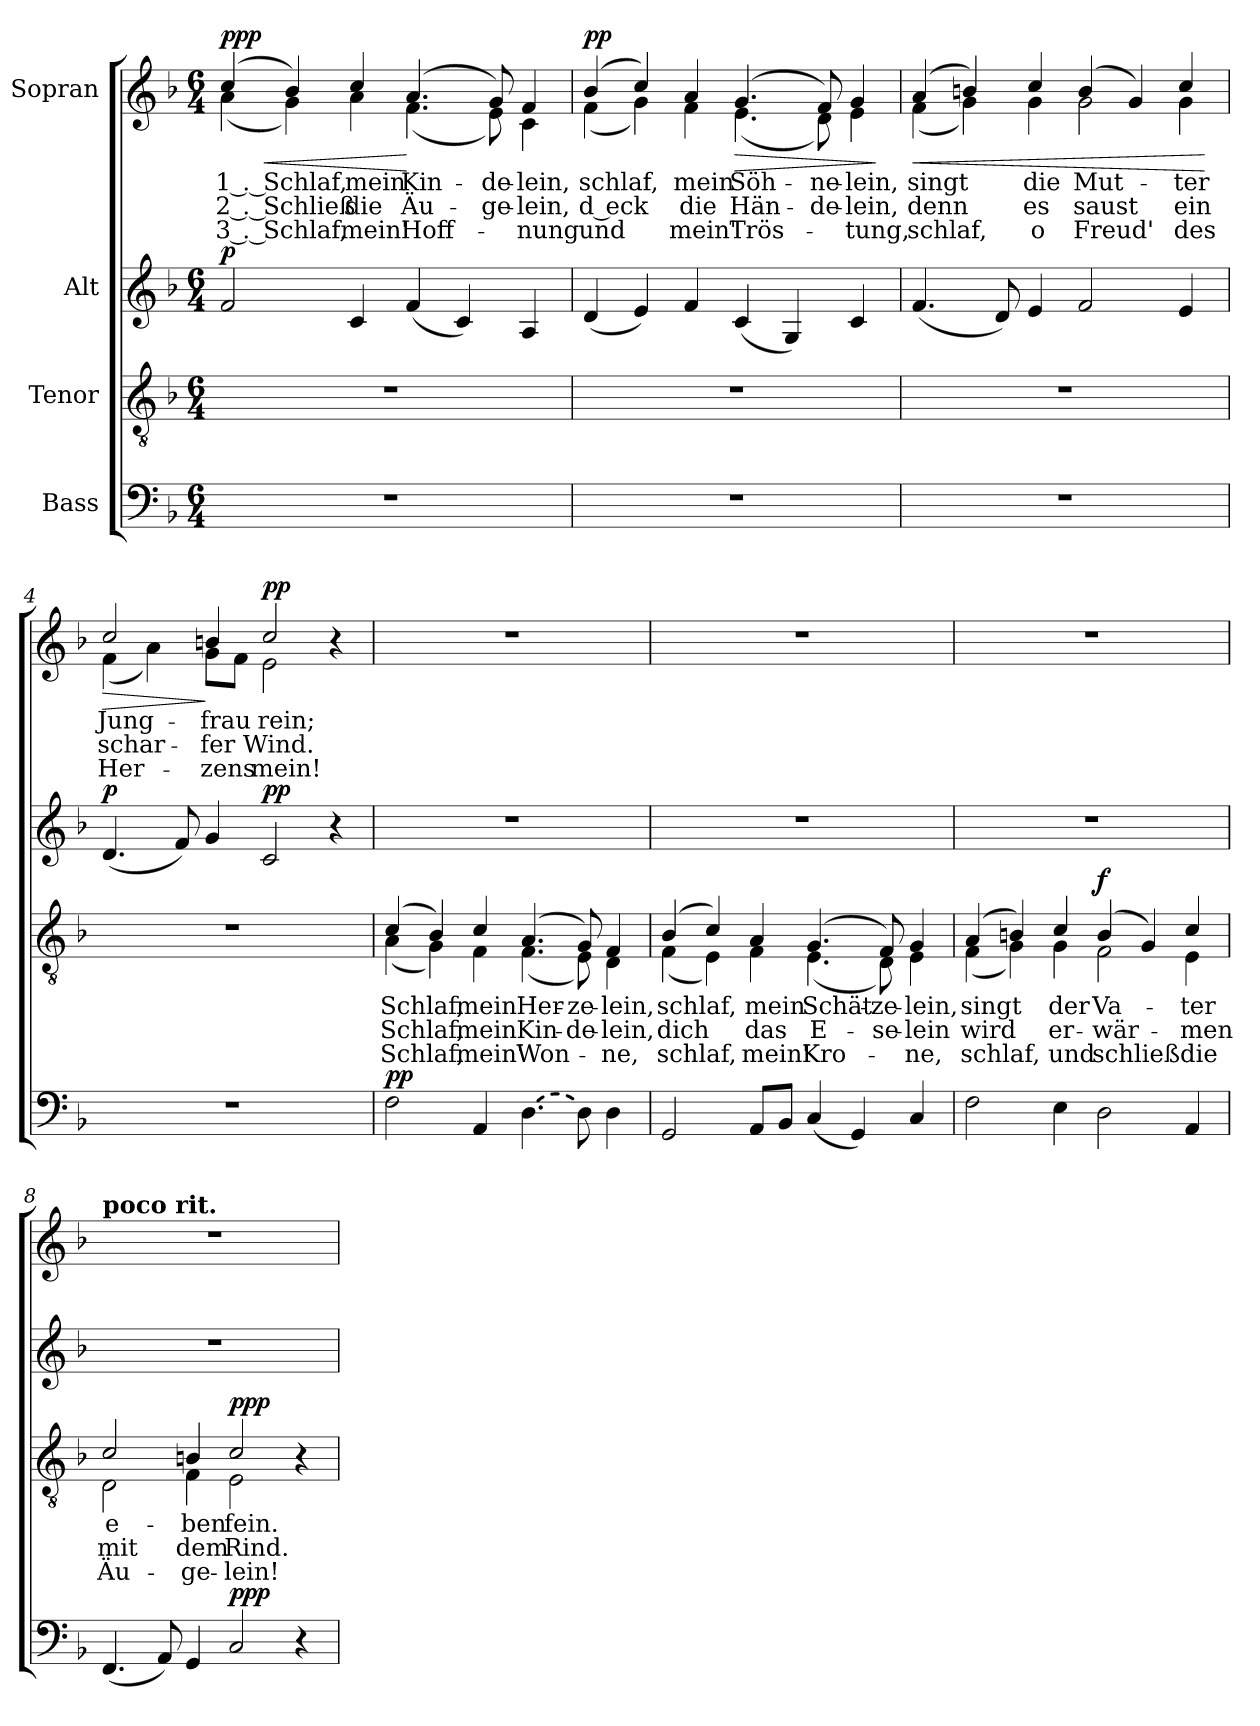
**kern	**dynam	**kern	**text	**text	**text	**dynam	**kern	**dynam	**kern	**text	**text	**text	**dynam
*part4	*part4	*part3	*part3	*part3	*part3	*part3	*part2	*part2	*part1	*part1	*part1	*part1	*part1
*staff4	*staff4	*staff3	*staff3	*staff3	*staff3	*staff3	*staff2	*staff2	*staff1	*staff1	*staff1	*staff1	*staff1
*I"Bass	*	*I"Tenor	*	*	*	*	*I"Alt	*	*I"Sopran	*	*	*	*
*clefF4	*	*clefGv2	*	*	*	*	*clefG2	*	*clefG2	*	*	*	*
*k[b-]	*	*k[b-]	*	*	*	*	*k[b-]	*	*k[b-]	*	*	*	*
*M6/4	*	*M6/4	*	*	*	*	*M6/4	*	*M6/4	*	*	*	*
=1	=1	=1	=1	=1	=1	=1	=1	=1	=1	=1	=1	=1	=1
!	!	!	!	!	!	!	!	!	!LO:TX:a:B:t=Allegretto	!	!	!	!
!	!	!	!	!	!	!	!	!	!LO:TX:a:t=( con grazia )	!	!	!	!
!	!	!	!	!	!	!	!	!LO:DY:a	!	!LO:LY:b	!LO:LY:b	!LO:LY:b	!LO:HP:b
*	*	*	*	*	*	*	*	*	*^	*	*	*	*
!	!	!	!	!	!	!	!	!	!	!	!	!	!	!LO:DY:n=1:b
!	!	!	!	!	!	!	!	!	!	!	!	!	!	!LO:DY:n=2:b
1.r	.	1.r	.	.	.	.	2f/	p	(4cc/	(4a\	1 . Schlaf,	2 . Schließ	3 . Schlaf,	< p pp
.	.	.	.	.	.	.	.	.	4b-/)	4g\)	.	.	.	.
!	!	!	!	!	!	!	!	!	!	!	!LO:LY:b	!LO:LY:b	!LO:LY:b	!
.	.	.	.	.	.	.	4c/	.	4cc/	4a\	mein	die	mein'	.
!	!	!	!	!	!	!	!	!	!	!	!LO:LY:b	!LO:LY:b	!LO:LY:b	!
.	.	.	.	.	.	.	(4f/	.	(4.a/	(4.f\	Kin-	Äu-	Hoff-	[
.	.	.	.	.	.	.	4c/)	.	.	.	.	.	.	.
!	!	!	!	!	!	!	!	!	!	!	!LO:LY:b	!LO:LY:b	!	!
.	.	.	.	.	.	.	.	.	8g/)	8e\)	-de-	-ge-	.	.
!	!	!	!	!	!	!	!	!	!	!	!LO:LY:b	!LO:LY:b	!LO:LY:b	!
.	.	.	.	.	.	.	4A/	.	4f/	4c\	-lein,	-lein,	-nung	.
=2	=2	=2	=2	=2	=2	=2	=2	=2	=2	=2	=2	=2	=2	=2
!	!	!	!	!	!	!	!	!	!	!	!LO:LY:b	!LO:LY:b	!LO:LY:b	!LO:DY:b
1.r	.	1.r	.	.	.	.	(4d/	.	(4b-/	(4f\	schlaf,	d eck	und	pp
.	.	.	.	.	.	.	4e/)	.	4cc/)	4g\)	.	.	.	.
!	!	!	!	!	!	!	!	!	!	!	!LO:LY:b	!LO:LY:b	!LO:LY:b	!
.	.	.	.	.	.	.	4f/	.	4a/	4f\	mein	die	mein'	.
!	!	!	!	!	!	!	!	!	!	!	!LO:LY:b	!LO:LY:b	!LO:LY:b	!LO:HP:b
.	.	.	.	.	.	.	(4c/	.	(4.g/	(4.e\	Söh-	Hän-	Trös-	>
.	.	.	.	.	.	.	4G/)	.	.	.	.	.	.	.
!	!	!	!	!	!	!	!	!	!	!	!LO:LY:b	!LO:LY:b	!	!
.	.	.	.	.	.	.	.	.	8f/)	8d\)	-ne-	-de-	.	.
!	!	!	!	!	!	!	!	!	!	!	!LO:LY:b	!LO:LY:b	!LO:LY:b	!
.	.	.	.	.	.	.	4c/	.	4g/	4e\	-lein,	-lein,	-tung,	.
*	*	*	*	*	*	*	*	*	*v	*v	*	*	*	*
.	.	.	.	.	.	.	.	.	.	.	.	.	]
=3	=3	=3	=3	=3	=3	=3	=3	=3	=3	=3	=3	=3	=3
!	!	!	!	!	!	!	!	!	!	!LO:LY:b	!LO:LY:b	!LO:LY:b	!LO:HP:b
*	*	*	*	*	*	*	*	*	*^	*	*	*	*
!	!	!	!	!	!	!	!	!	!	!	!	!	!	!LO:DY:n=1:b
!	!	!	!	!	!	!	!	!	!	!	!	!	!	!LO:DY:n=2:b
1.r	.	1.r	.	.	.	.	(4.f/	.	(4a/	(4f\	singt	denn	schlaf,	< mf other-dynamics
.	.	.	.	.	.	.	.	.	4bn/)	4g\)	.	.	.	.
.	.	.	.	.	.	.	8d/)	.	.	.	.	.	.	.
!	!	!	!	!	!	!	!	!	!	!	!LO:LY:b	!LO:LY:b	!LO:LY:b	!
.	.	.	.	.	.	.	4e/	.	4cc/	4g\	die	es	o	.
!	!	!	!	!	!	!	!	!	!	!	!LO:LY:b	!LO:LY:b	!LO:LY:b	!
.	.	.	.	.	.	.	2f/	.	(4b/	2g\	Mut-	saust	-Freud'	.
.	.	.	.	.	.	.	.	.	4g/)	.	.	.	.	.
!	!	!	!	!	!	!	!	!	!	!	!LO:LY:b	!LO:LY:b	!LO:LY:b	!
.	.	.	.	.	.	.	4e/	.	4cc/	4g\	-ter	ein	des	.
*	*	*	*	*	*	*	*	*	*v	*v	*	*	*	*
.	.	.	.	.	.	.	.	.	.	.	.	.	[
=4	=4	=4	=4	=4	=4	=4	=4	=4	=4	=4	=4	=4	=4
!	!	!	!	!	!	!	!	!LO:DY:a	!	!LO:LY:b	!LO:LY:b	!LO:LY:b	!LO:HP:b
*	*	*	*	*	*	*	*	*	*^	*	*	*	*
!	!	!	!	!	!	!	!	!	!	!	!	!	!	!LO:DY:n=1:b
!	!	!	!	!	!	!	!	!	!	!	!	!	!	!LO:DY:n=2:b
1.r	.	1.r	.	.	.	.	(4.d/	p	2cc/	(4f\	Jung-	schar-	Her-	> f mf
.	.	.	.	.	.	.	.	.	.	4a\)	.	.	.	.
.	.	.	.	.	.	.	8f/)	.	.	.	.	.	.	.
!	!	!	!	!	!	!	!	!	!	!	!LO:LY:b	!LO:LY:b	!LO:LY:b	!
.	.	.	.	.	.	.	4g/	.	4bn/	8g\L	-frau	-fer	-zens	]
.	.	.	.	.	.	.	.	.	.	8f\J	.	.	.	.
!	!	!	!	!	!	!	!	!LO:DY:a	!	!	!LO:LY:b	!LO:LY:b	!LO:LY:b	!LO:DY:n=3:b
!	!	!	!	!	!	!	!	!	!	!	!	!	!	!LO:DY:n=4:b
.	.	.	.	.	.	.	2c/	pp	2cc/	2e\	rein;	Wind.	mein!	p p
.	.	.	.	.	.	.	4r	.	4r	4ryy	.	.	.	.
!!LO:LB:g=z
=5	=5	=5	=5	=5	=5	=5	=5	=5	=5	=5	=5	=5	=5	=5
!	!	!LO:TX:a:B:t=Ten. 1+2	!	!	!	!	!	!	!	!	!	!	!	!
!	!LO:DY:a	!	!LO:LY:b	!LO:LY:b	!LO:LY:b	!LO:DY:b	!	!	!	!	!	!	!	!
*	*	*^	*	*	*	*	*	*	*	*	*	*	*	*
!	!	!	!	!	!	!	!LO:DY:n=1:b	!	!	!	!	!	!	!	!
*	*	*	*	*	*	*	*	*	*	*v	*v	*	*	*	*
2F\	pp	(4c/	(4A\	Schlaf,	Schlaf,	Schlaf,	p mp	1.r	.	1.r	.	.	.	.
.	.	4B-/)	4G\)	.	.	.	.	.	.	.	.	.	.	.
!	!	!	!	!LO:LY:b	!LO:LY:b	!LO:LY:b	!	!	!	!	!	!	!	!
4AA/	.	4c/	4F\	mein	mein	mein'	.	.	.	.	.	.	.	.
!LO:T:dash	!	!	!	!LO:LY:b	!LO:LY:b	!LO:LY:b	!	!	!	!	!	!	!	!
[4.D\	.	(4.A/	(4.F\	Her-	Kin-	Won-	.	.	.	.	.	.	.	.
!	!	!	!	!LO:LY:b	!LO:LY:b	!	!	!	!	!	!	!	!	!
8D\]	.	8G/)	8E\)	-ze-	-de-	.	.	.	.	.	.	.	.	.
!	!	!	!	!LO:LY:b	!LO:LY:b	!LO:LY:b	!	!	!	!	!	!	!	!
4D\	.	4F/	4D\	-lein,	-lein,	-ne,	.	.	.	.	.	.	.	.
=6	=6	=6	=6	=6	=6	=6	=6	=6	=6	=6	=6	=6	=6	=6
!	!	!	!	!LO:LY:b	!LO:LY:b	!LO:LY:b	!	!	!	!	!	!	!	!
2GG/	.	(4B-/	(4F\	schlaf,	dich	schlaf,	.	1.r	.	1.r	.	.	.	.
.	.	4c/)	4E\)	.	.	.	.	.	.	.	.	.	.	.
!	!	!	!	!LO:LY:b	!LO:LY:b	!LO:LY:b	!	!	!	!	!	!	!	!
8AA/L	.	4A/	4F\	mein	das	mein'	.	.	.	.	.	.	.	.
8BB-/J	.	.	.	.	.	.	.	.	.	.	.	.	.	.
!	!	!	!	!LO:LY:b	!LO:LY:b	!LO:LY:b	!	!	!	!	!	!	!	!
(4C/	.	(4.G/	(4.E\	Schät-	E-	Kro-	.	.	.	.	.	.	.	.
4GG/)	.	.	.	.	.	.	.	.	.	.	.	.	.	.
!	!	!	!	!LO:LY:b	!LO:LY:b	!	!	!	!	!	!	!	!	!
.	.	8F/)	8D\)	-ze-	-se-	.	.	.	.	.	.	.	.	.
!	!	!	!	!LO:LY:b	!LO:LY:b	!LO:LY:b	!	!	!	!	!	!	!	!
4C/	.	4G/	4E\	-lein,	-lein	-ne,	.	.	.	.	.	.	.	.
=7	=7	=7	=7	=7	=7	=7	=7	=7	=7	=7	=7	=7	=7	=7
!	!LO:DY:a	!	!	!LO:LY:b	!LO:LY:b	!LO:LY:b	!LO:DY:b	!	!	!	!	!	!	!
2F\	other-dynamics	(4A/	(4F\	singt	wird	schlaf,	other-dynamics	1.r	.	1.r	.	.	.	.
.	.	4Bn/)	4G\)	.	.	.	.	.	.	.	.	.	.	.
!	!	!	!	!LO:LY:b	!LO:LY:b	!LO:LY:b	!	!	!	!	!	!	!	!
4E\	.	4c/	4G\	der	er-	und	.	.	.	.	.	.	.	.
!	!	!	!	!LO:LY:b	!LO:LY:b	!LO:LY:b	!LO:DY:b	!	!	!	!	!	!	!
2D\	.	(4B/	2F\	Va-	-wär-	schließ	f	.	.	.	.	.	.	.
.	.	4G/)	.	.	.	.	.	.	.	.	.	.	.	.
!	!	!	!	!LO:LY:b	!LO:LY:b	!LO:LY:b	!	!	!	!	!	!	!	!
4AA/	.	4c/	4E\	-ter	-men	die	.	.	.	.	.	.	.	.
=8	=8	=8	=8	=8	=8	=8	=8	=8	=8	=8	=8	=8	=8	=8
!	!	!	!	!	!	!	!	!	!	!LO:TX:a:B:t=poco rit.	!	!	!	!
!	!	!	!	!LO:LY:b	!LO:LY:b	!LO:LY:b	!	!	!	!	!	!	!	!
(4.FF/	.	2c/	2D\	e-	mit	Äu-	.	1.r	.	1.r	.	.	.	.
8AA/)	.	.	.	.	.	.	.	.	.	.	.	.	.	.
!	!	!	!	!LO:LY:b	!LO:LY:b	!LO:LY:b	!	!	!	!	!	!	!	!
4GG/	.	4Bn/	4F\	-ben	dem	-ge-	.	.	.	.	.	.	.	.
!	!LO:DY:a	!	!	!LO:LY:b	!LO:LY:b	!LO:LY:b	!LO:DY:b	!	!	!	!	!	!	!
!	!	!	!	!	!	!	!LO:DY:n=1:b	!	!	!	!	!	!	!
2C/	ppp	2c/	2E\	fein.	Rind.	-lein!-	pp p	.	.	.	.	.	.	.
4r	.	4r	4ryy	.	.	.	.	.	.	.	.	.	.	.
*	*	*v	*v	*	*	*	*	*	*	*	*	*	*	*
=	=	=	=	=	=	=	=	=	=	=	=	=	=
*-	*-	*-	*-	*-	*-	*-	*-	*-	*-	*-	*-	*-	*-
